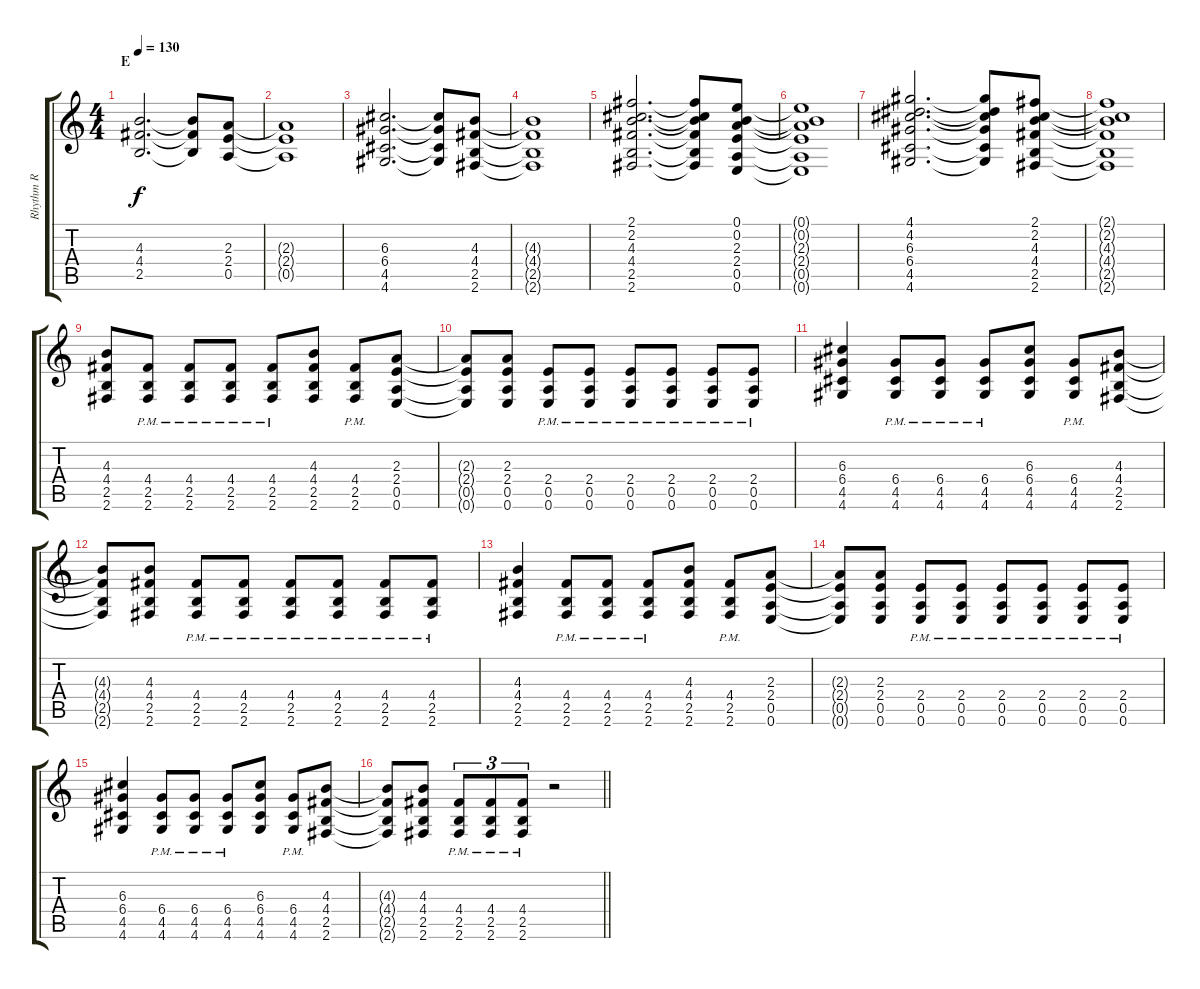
\track ("Rhythm R" "Rhythm R") {instrument distortionguitar}
\staff {score tabs}
\tuning (E4 B3 G3 D3 A2 E2) {hide}
\ts (4 4)
\section ("" "E")
\tempo 130
\clef g2
\ks c
(4.3 4.4 2.5).2{d dy f} (4.3{t} 4.4{t} 2.5{t}).8 (2.3 2.4 0.5).8 |
(2.3{t} 2.4{t} 0.5{t}).1 |
(6.3 6.4 4.5 4.6).2{d} (6.3{t} 6.4{t} 4.5{t} 4.6{t}).8 (4.3 4.4 2.5 2.6).8 |
(4.3{t} 4.4{t} 2.5{t} 2.6{t}).1 |
(2.1 2.2 4.3 4.4 2.5 2.6).2{d} (2.1{t} 2.2{t} 4.3{t} 4.4{t} 2.5{t} 2.6{t}).8 (0.1 0.2 2.3 2.4 0.5 0.6).8 |
(0.1{t} 0.2{t} 2.3{t} 2.4{t} 0.5{t} 0.6{t}).1 |
(4.1 4.2 6.3 6.4 4.5 4.6).2{d} (4.1{t} 4.2{t} 6.3{t} 6.4{t} 4.5{t} 4.6{t}).8 (2.1 2.2 4.3 4.4 2.5 2.6).8 |
(2.1{t} 2.2{t} 4.3{t} 4.4{t} 2.5{t} 2.6{t}).1 |
(4.3 4.4 2.5 2.6).8 (4.4{pm} 2.5{pm} 2.6{pm}).8 (4.4{pm} 2.5{pm} 2.6{pm}).8 (4.4{pm} 2.5{pm} 2.6{pm}).8 (4.4{pm} 2.5{pm} 2.6{pm}).8 (4.3 4.4 2.5 2.6).8 (4.4{pm} 2.5{pm} 2.6{pm}).8 (2.3 2.4 0.5 0.6).8 |
(2.3{t} 2.4{t} 0.5{t} 0.6{t}).8 (2.3 2.4 0.5 0.6).8 (2.4{pm} 0.5{pm} 0.6{pm}).8 (2.4{pm} 0.5{pm} 0.6{pm}).8 (2.4{pm} 0.5{pm} 0.6{pm}).8 (2.4{pm} 0.5{pm} 0.6{pm}).8 (2.4{pm} 0.5{pm} 0.6{pm}).8 (2.4{pm} 0.5{pm} 0.6{pm}).8 |
(6.3 6.4 4.5 4.6).4 (6.4{pm} 4.5{pm} 4.6{pm}).8 (6.4{pm} 4.5{pm} 4.6{pm}).8 (6.4{pm} 4.5{pm} 4.6{pm}).8 (6.3 6.4 4.5 4.6).8 (6.4{pm} 4.5{pm} 4.6{pm}).8 (4.3 4.4 2.5 2.6).8 |
(4.3{t} 4.4{t} 2.5{t} 2.6{t}).8 (4.3 4.4 2.5 2.6).8 (4.4{pm} 2.5{pm} 2.6{pm}).8 (4.4{pm} 2.5{pm} 2.6{pm}).8 (4.4{pm} 2.5{pm} 2.6{pm}).8 (4.4{pm} 2.5{pm} 2.6{pm}).8 (4.4{pm} 2.5{pm} 2.6{pm}).8 (4.4{pm} 2.5{pm} 2.6{pm}).8 |
(4.3 4.4 2.5 2.6).4 (4.4{pm} 2.5{pm} 2.6{pm}).8 (4.4{pm} 2.5{pm} 2.6{pm}).8 (4.4{pm} 2.5{pm} 2.6{pm}).8 (4.3 4.4 2.5 2.6).8 (4.4{pm} 2.5{pm} 2.6{pm}).8 (2.3 2.4 0.5 0.6).8 |
(2.3{t} 2.4{t} 0.5{t} 0.6{t}).8 (2.3 2.4 0.5 0.6).8 (2.4{pm} 0.5{pm} 0.6{pm}).8 (2.4{pm} 0.5{pm} 0.6{pm}).8 (2.4{pm} 0.5{pm} 0.6{pm}).8 (2.4{pm} 0.5{pm} 0.6{pm}).8 (2.4{pm} 0.5{pm} 0.6{pm}).8 (2.4{pm} 0.5{pm} 0.6{pm}).8 |
(6.3 6.4 4.5 4.6).4 (6.4{pm} 4.5{pm} 4.6{pm}).8 (6.4{pm} 4.5{pm} 4.6{pm}).8 (6.4{pm} 4.5{pm} 4.6{pm}).8 (6.3 6.4 4.5 4.6).8 (6.4{pm} 4.5{pm} 4.6{pm}).8 (4.3 4.4 2.5 2.6).8 |
\barLineRight lightlight
(4.3{t} 4.4{t} 2.5{t} 2.6{t}).8 (4.3 4.4 2.5 2.6).8 (4.4{pm} 2.5{pm} 2.6{pm}).8{tu (3 2)} (4.4{pm} 2.5{pm} 2.6{pm}).8{tu (3 2)} (4.4{pm} 2.5{pm} 2.6{pm}).8{tu (3 2)} r.2
